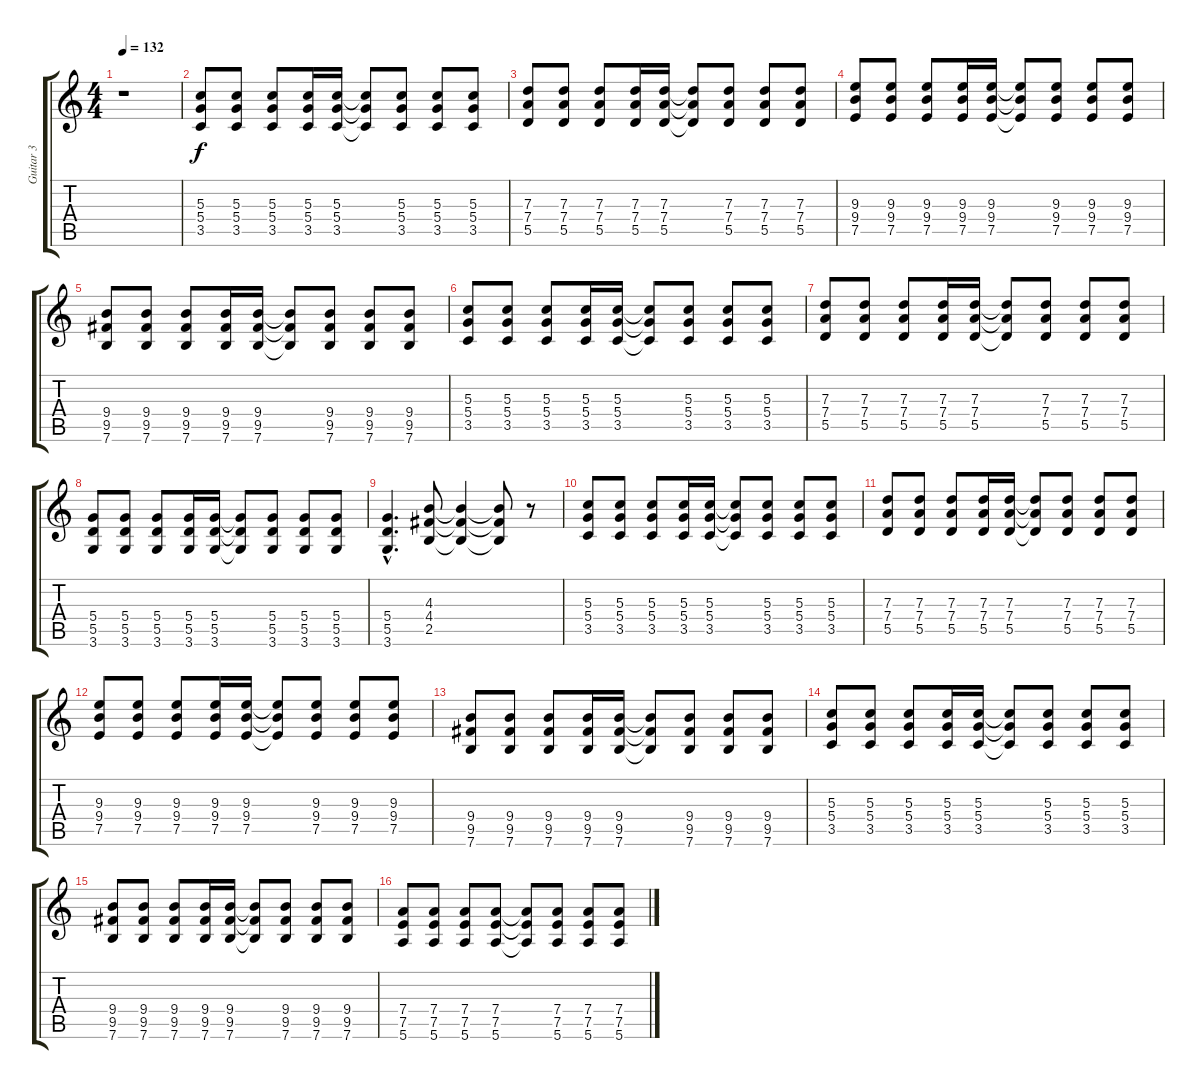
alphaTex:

\track ("Guitar 3" "Guitar 3") {instrument distortionguitar}
\staff {score tabs}
\tuning (E4 B3 G3 D3 A2 E2) {hide}
\ts (4 4)
\tempo 132
\clef g2
\ks c
r.1{dy f} |
(5.3 5.4 3.5).8{volume 10} (5.3 5.4 3.5).8 (5.3 5.4 3.5).8 (5.3 5.4 3.5).16 (5.3 5.4 3.5).16 (5.3{t} 5.4{t} 3.5{t}).8 (5.3 5.4 3.5).8 (5.3 5.4 3.5).8 (5.3 5.4 3.5).8 |
(7.3 7.4 5.5).8 (7.3 7.4 5.5).8 (7.3 7.4 5.5).8 (7.3 7.4 5.5).16 (7.3 7.4 5.5).16 (7.3{t} 7.4{t} 5.5{t}).8 (7.3 7.4 5.5).8 (7.3 7.4 5.5).8 (7.3 7.4 5.5).8 |
(9.3 9.4 7.5).8 (9.3 9.4 7.5).8 (9.3 9.4 7.5).8 (9.3 9.4 7.5).16 (9.3 9.4 7.5).16 (9.3{t} 9.4{t} 7.5{t}).8 (9.3 9.4 7.5).8 (9.3 9.4 7.5).8 (9.3 9.4 7.5).8 |
(9.4 9.5 7.6).8 (9.4 9.5 7.6).8 (9.4 9.5 7.6).8 (9.4 9.5 7.6).16 (9.4 9.5 7.6).16 (9.4{t} 9.5{t} 7.6{t}).8 (9.4 9.5 7.6).8 (9.4 9.5 7.6).8 (9.4 9.5 7.6).8 |
(5.3 5.4 3.5).8 (5.3 5.4 3.5).8 (5.3 5.4 3.5).8 (5.3 5.4 3.5).16 (5.3 5.4 3.5).16 (5.3{t} 5.4{t} 3.5{t}).8 (5.3 5.4 3.5).8 (5.3 5.4 3.5).8 (5.3 5.4 3.5).8 |
(7.3 7.4 5.5).8 (7.3 7.4 5.5).8 (7.3 7.4 5.5).8 (7.3 7.4 5.5).16 (7.3 7.4 5.5).16 (7.3{t} 7.4{t} 5.5{t}).8 (7.3 7.4 5.5).8 (7.3 7.4 5.5).8 (7.3 7.4 5.5).8 |
(5.4 5.5 3.6).8 (5.4 5.5 3.6).8 (5.4 5.5 3.6).8 (5.4 5.5 3.6).16 (5.4 5.5 3.6).16 (5.4{t} 5.5{t} 3.6{t}).8 (5.4 5.5 3.6).8 (5.4 5.5 3.6).8 (5.4 5.5 3.6).8 |
(5.4{hac} 5.5{hac} 3.6{hac}).4{d} (4.3 4.4 2.5).8 (4.3{t} 4.4{t} 2.5{t}).4 (4.3{t} 4.4{t} 2.5{t}).8 r.8 |
(5.3 5.4 3.5).8 (5.3 5.4 3.5).8 (5.3 5.4 3.5).8 (5.3 5.4 3.5).16 (5.3 5.4 3.5).16 (5.3{t} 5.4{t} 3.5{t}).8 (5.3 5.4 3.5).8 (5.3 5.4 3.5).8 (5.3 5.4 3.5).8 |
(7.3 7.4 5.5).8 (7.3 7.4 5.5).8 (7.3 7.4 5.5).8 (7.3 7.4 5.5).16 (7.3 7.4 5.5).16 (7.3{t} 7.4{t} 5.5{t}).8 (7.3 7.4 5.5).8 (7.3 7.4 5.5).8 (7.3 7.4 5.5).8 |
(9.3 9.4 7.5).8 (9.3 9.4 7.5).8 (9.3 9.4 7.5).8 (9.3 9.4 7.5).16 (9.3 9.4 7.5).16 (9.3{t} 9.4{t} 7.5{t}).8 (9.3 9.4 7.5).8 (9.3 9.4 7.5).8 (9.3 9.4 7.5).8 |
(9.4 9.5 7.6).8 (9.4 9.5 7.6).8 (9.4 9.5 7.6).8 (9.4 9.5 7.6).16 (9.4 9.5 7.6).16 (9.4{t} 9.5{t} 7.6{t}).8 (9.4 9.5 7.6).8 (9.4 9.5 7.6).8 (9.4 9.5 7.6).8 |
(5.3 5.4 3.5).8 (5.3 5.4 3.5).8 (5.3 5.4 3.5).8 (5.3 5.4 3.5).16 (5.3 5.4 3.5).16 (5.3{t} 5.4{t} 3.5{t}).8 (5.3 5.4 3.5).8 (5.3 5.4 3.5).8 (5.3 5.4 3.5).8 |
(9.4 9.5 7.6).8 (9.4 9.5 7.6).8 (9.4 9.5 7.6).8 (9.4 9.5 7.6).16 (9.4 9.5 7.6).16 (9.4{t} 9.5{t} 7.6{t}).8 (9.4 9.5 7.6).8 (9.4 9.5 7.6).8 (9.4 9.5 7.6).8 |
(7.4 7.5 5.6).8 (7.4 7.5 5.6).8 (7.4 7.5 5.6).8 (7.4 7.5 5.6).8 (7.4{t} 7.5{t} 5.6{t}).8 (7.4 7.5 5.6).8 (7.4 7.5 5.6).8 (7.4 7.5 5.6).8
